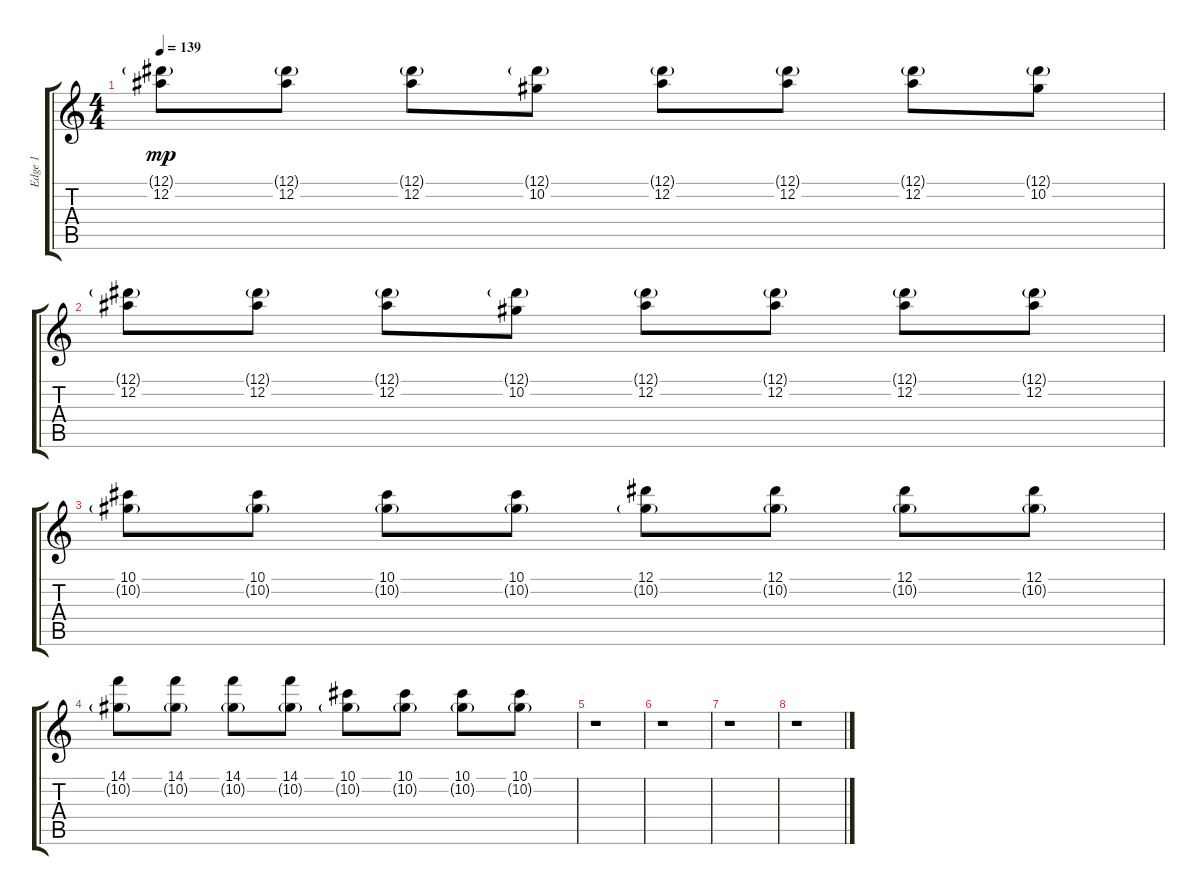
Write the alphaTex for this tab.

\track ("Edge 1" "Edge 1") {instrument overdrivenguitar}
\staff {score tabs}
\tuning (Eb4 Bb3 Gb3 Db3 Ab2 Eb2) {hide}
\ts (4 4)
\tempo 139
\clef g2
\ks c
(12.1{g} 12.2).8{dy mp} (12.1{g} 12.2).8 (12.1{g} 12.2).8 (12.1{g} 10.2).8 (12.1{g} 12.2).8 (12.1{g} 12.2).8 (12.1{g} 12.2).8 (12.1{g} 10.2).8 |
(12.1{g} 12.2).8 (12.1{g} 12.2).8 (12.1{g} 12.2).8 (12.1{g} 10.2).8 (12.1{g} 12.2).8 (12.1{g} 12.2).8 (12.1{g} 12.2).8 (12.1{g} 12.2).8 |
(10.1 10.2{g}).8 (10.1 10.2{g}).8 (10.1 10.2{g}).8 (10.1 10.2{g}).8 (12.1 10.2{g}).8 (12.1 10.2{g}).8 (12.1 10.2{g}).8 (12.1 10.2{g}).8 |
(14.1 10.2{g}).8 (14.1 10.2{g}).8 (14.1 10.2{g}).8 (14.1 10.2{g}).8 (10.1 10.2{g}).8 (10.1 10.2{g}).8 (10.1 10.2{g}).8 (10.1 10.2{g}).8 |
r.1 |
r.1 |
r.1 |
r.1
